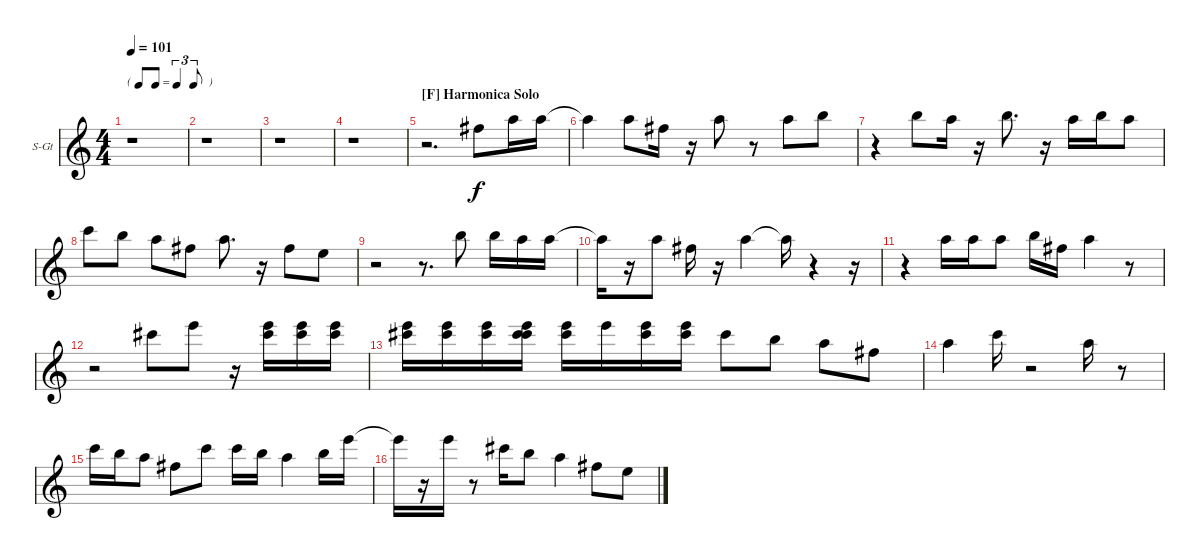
\bracketExtendMode groupsimilarinstruments
\firstSystemTrackNameOrientation horizontal
\otherSystemsTrackNameOrientation horizontal
\track ("Mick Jagger - Harmonica" "S-Gt") {instrument harmonica}
\staff {score}
\tuning (E4 B3 G3 D3 A2 E2)
\displaytranspose 12
\ts (4 4)
\tf triplet8th
\tempo 101
\clef g2
\ks c
r.1{dy f} |
r.1 |
r.1 |
r.1 |
\section ("F" "Harmonica Solo")
r.2{d} 2.1.8 5.1.16 5.1.16 |
5.1{t}.4 5.1.8 7.2.16 r.16 5.1.8 r.8 5.1.8 7.1.8 |
r.4 7.1.8 5.1.16 r.16 7.1.8{d} r.16 5.1.16 7.1.16 5.1.8 |
8.1.8 7.1.8 5.1.8 7.2.8 5.1.8{d} r.16 2.1.8 0.1.8 |
r.2 r.8{d} 7.1.8 7.1.16 5.1.16 5.1.16 |
5.1{t}.16 r.16 5.1.8 7.2.16 r.16 5.1.4 5.1{t}.16 r.4 r.16 |
r.4 5.1.16 5.1.16 5.1.8 7.1.16 7.2.16 5.1.4 r.8 |
r.2 9.1.8 12.1.8 r.16 (9.1 17.2).16 (14.2 12.1).16 (14.2 12.1).16 |
(14.2 12.1).16 (14.2 12.1).16 (14.2 12.1).16 (14.2 12.1 18.3).16 (17.2 18.3).16 17.2.16 (18.3 17.2).16 (18.3 17.2).16 18.3.8 16.3.8 14.3.8 16.4.8 |
14.3.4 13.2.16 r.2 5.1.16 r.8 |
8.1.16 7.1.16 5.1.8 7.2.8 8.1.8 8.1.16 7.1.16 5.1.4 7.1.16 12.1.16 |
12.1{t}.16 r.16 12.1.16 r.8 9.1.16 7.1.8 5.1.4 7.2.8 0.1.8
